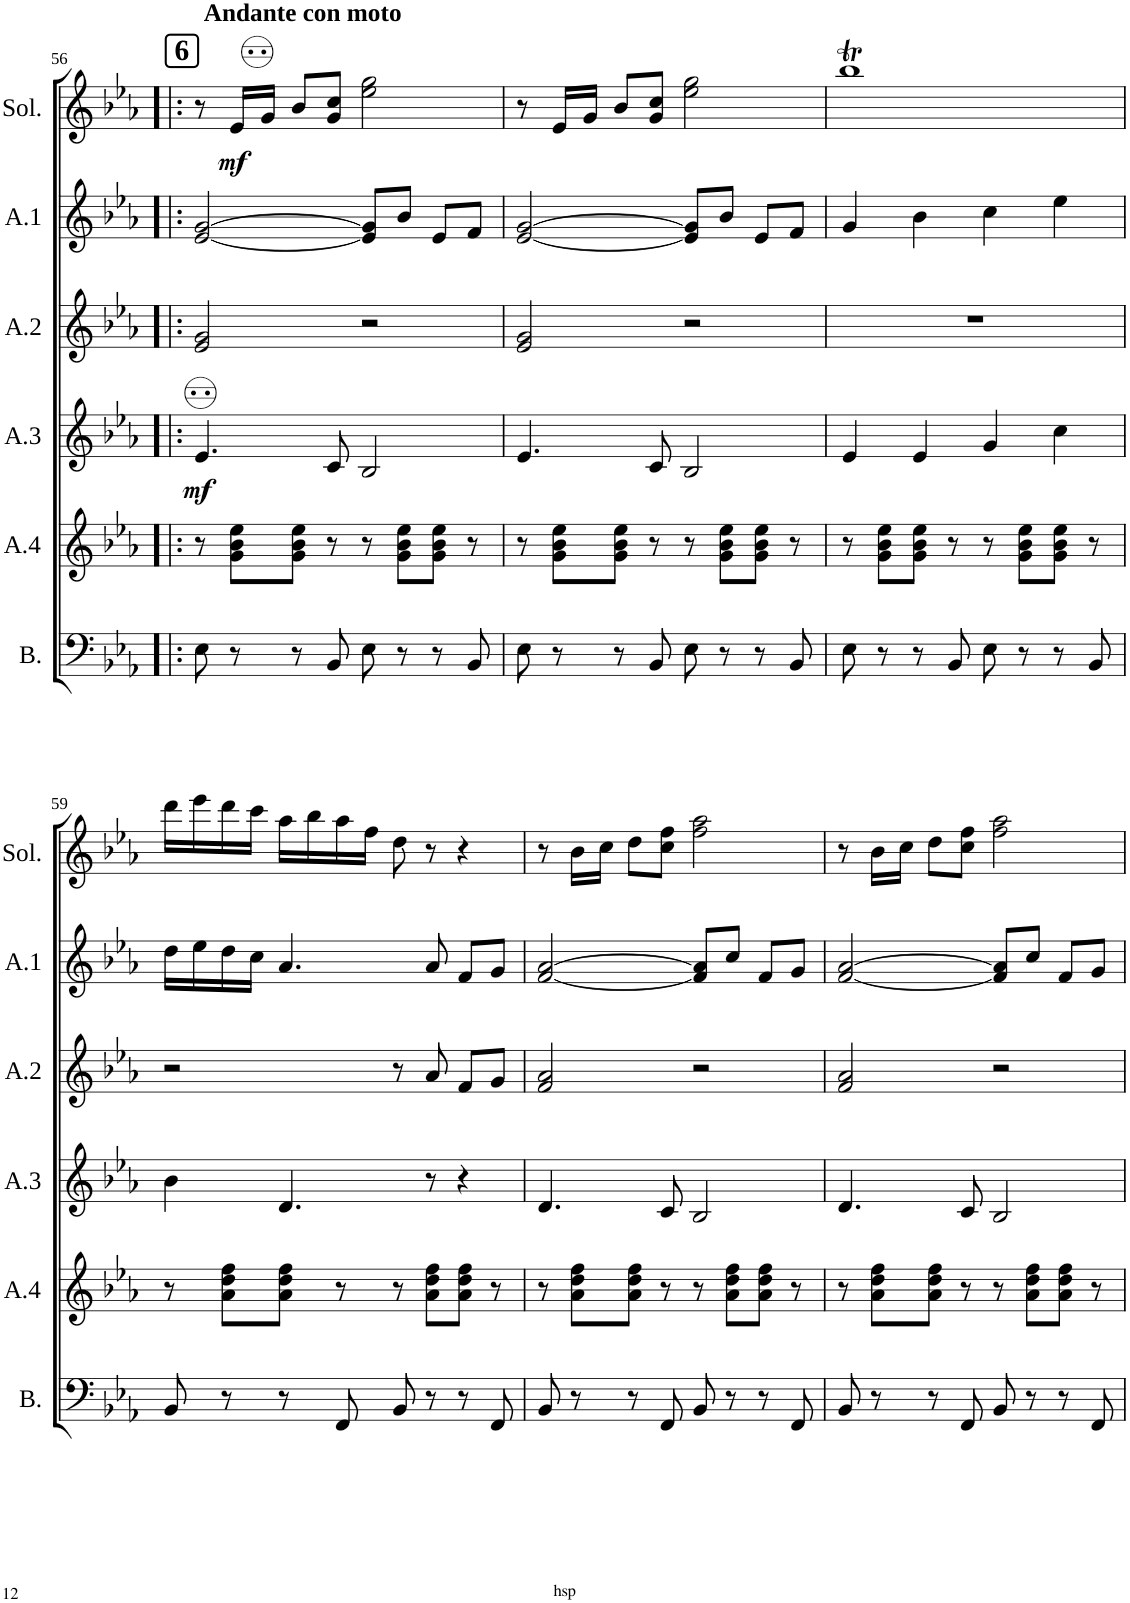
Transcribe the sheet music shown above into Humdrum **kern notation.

**kern	**kern	**kern	**dynam	**kern	**kern	**kern	**dynam
*part6	*part5	*part4	*part4	*part3	*part2	*part1	*part1
*staff6	*staff5	*staff4	*staff4	*staff3	*staff2	*staff1	*staff1
*I"Bass	*I"Akk. 4	*I"Akk. 3	*	*I"Akk. 2	*I"Akk. 1	*I"Solo	*
*I'B.	*I'A.4	*I'A.3	*	*I'A.2	*I'A.1	*I'Sol.	*
!!LO:PB:g=z
*clefF4	*clefG2	*clefG2	*	*clefG2	*clefG2	*clefG2	*
*k[b-e-a-]	*k[b-e-a-]	*k[b-e-a-]	*	*k[b-e-a-]	*k[b-e-a-]	*k[b-e-a-]	*
*M4/4	*M4/4	*M4/4	*	*M4/4	*M4/4	*M4/4	*
*met(c)	*met(c)	*met(c)	*	*met(c)	*met(c)	*met(c)	*
=56!|:	=56!|:	=56!|:	=56!|:	=56!|:	=56!|:	=56!|:	=56!|:
!	!	!	!	!	!	!LO:TX:a:B:t=6	!
!	!	!	!LO:DY:b	!	!	!	!
8E-\	8r	4.e-/	mf	2e-/ 2g/	[2e-/ [2g/	8r	.
!	!	!	!	!	!	!LO:TX:a:B:t=Andante con moto	!
!	!	!	!	!	!	!	!LO:DY:b
8r	8g\ 8b-\ 8ee-\L	.	.	.	.	16e-/LL	mf
.	.	.	.	.	.	16g/JJ	.
8r	8g\ 8b-\ 8ee-\J	.	.	.	.	8b-/L	.
8BB-/	8r	8c/	.	.	.	8g/ 8cc/J	.
8E-\	8r	2B-/	.	2r	8e-/] 8g/]L	2ee-\ 2gg\	.
8r	8g\ 8b-\ 8ee-\L	.	.	.	8b-/J	.	.
8r	8g\ 8b-\ 8ee-\J	.	.	.	8e-/L	.	.
8BB-/	8r	.	.	.	8f/J	.	.
=57	=57	=57	=57	=57	=57	=57	=57
8E-\	8r	4.e-/	.	2e-/ 2g/	[2e-/ [2g/	8r	.
8r	8g\ 8b-\ 8ee-\L	.	.	.	.	16e-/LL	.
.	.	.	.	.	.	16g/JJ	.
8r	8g\ 8b-\ 8ee-\J	.	.	.	.	8b-/L	.
8BB-/	8r	8c/	.	.	.	8g/ 8cc/J	.
8E-\	8r	2B-/	.	2r	8e-/] 8g/]L	2ee-\ 2gg\	.
8r	8g\ 8b-\ 8ee-\L	.	.	.	8b-/J	.	.
8r	8g\ 8b-\ 8ee-\J	.	.	.	8e-/L	.	.
8BB-/	8r	.	.	.	8f/J	.	.
=58	=58	=58	=58	=58	=58	=58	=58
8E-\	8r	4e-/	.	1r	4g/	1bb-T	.
8r	8g\ 8b-\ 8ee-\L	.	.	.	.	.	.
8r	8g\ 8b-\ 8ee-\J	4e-/	.	.	4b-\	.	.
8BB-/	8r	.	.	.	.	.	.
8E-\	8r	4g/	.	.	4cc\	.	.
8r	8g\ 8b-\ 8ee-\L	.	.	.	.	.	.
8r	8g\ 8b-\ 8ee-\J	4cc\	.	.	4ee-\	.	.
8BB-/	8r	.	.	.	.	.	.
!!LO:LB:g=z
=59	=59	=59	=59	=59	=59	=59	=59
8BB-/	8r	4b-\	.	2r	16dd\LL	16ddd\LL	.
.	.	.	.	.	16ee-\	16eee-\	.
8r	8a-\ 8dd\ 8ff\L	.	.	.	16dd\	16ddd\	.
.	.	.	.	.	16cc\JJ	16ccc\JJ	.
8r	8a-\ 8dd\ 8ff\J	4.d/	.	.	4.a-/	16aa-\LL	.
.	.	.	.	.	.	16bb-\	.
8FF/	8r	.	.	.	.	16aa-\	.
.	.	.	.	.	.	16ff\JJ	.
8BB-/	8r	.	.	8r	.	8dd\	.
8r	8a-\ 8dd\ 8ff\L	8r	.	8a-/	8a-/	8r	.
8r	8a-\ 8dd\ 8ff\J	4r	.	8f/L	8f/L	4r	.
8FF/	8r	.	.	8g/J	8g/J	.	.
=60	=60	=60	=60	=60	=60	=60	=60
8BB-/	8r	4.d/	.	2f/ 2a-/	[2f/ [2a-/	8r	.
8r	8a-\ 8dd\ 8ff\L	.	.	.	.	16b-\LL	.
.	.	.	.	.	.	16cc\JJ	.
8r	8a-\ 8dd\ 8ff\J	.	.	.	.	8dd\L	.
8FF/	8r	8c/	.	.	.	8cc\ 8ff\J	.
8BB-/	8r	2B-/	.	2r	8f/] 8a-/]L	2ff\ 2aa-\	.
8r	8a-\ 8dd\ 8ff\L	.	.	.	8cc/J	.	.
8r	8a-\ 8dd\ 8ff\J	.	.	.	8f/L	.	.
8FF/	8r	.	.	.	8g/J	.	.
=61	=61	=61	=61	=61	=61	=61	=61
8BB-/	8r	4.d/	.	2f/ 2a-/	[2f/ [2a-/	8r	.
8r	8a-\ 8dd\ 8ff\L	.	.	.	.	16b-\LL	.
.	.	.	.	.	.	16cc\JJ	.
8r	8a-\ 8dd\ 8ff\J	.	.	.	.	8dd\L	.
8FF/	8r	8c/	.	.	.	8cc\ 8ff\J	.
8BB-/	8r	2B-/	.	2r	8f/] 8a-/]L	2ff\ 2aa-\	.
8r	8a-\ 8dd\ 8ff\L	.	.	.	8cc/J	.	.
8r	8a-\ 8dd\ 8ff\J	.	.	.	8f/L	.	.
8FF/	8r	.	.	.	8g/J	.	.
=	=	=	=	=	=	=	=
*-	*-	*-	*-	*-	*-	*-	*-
